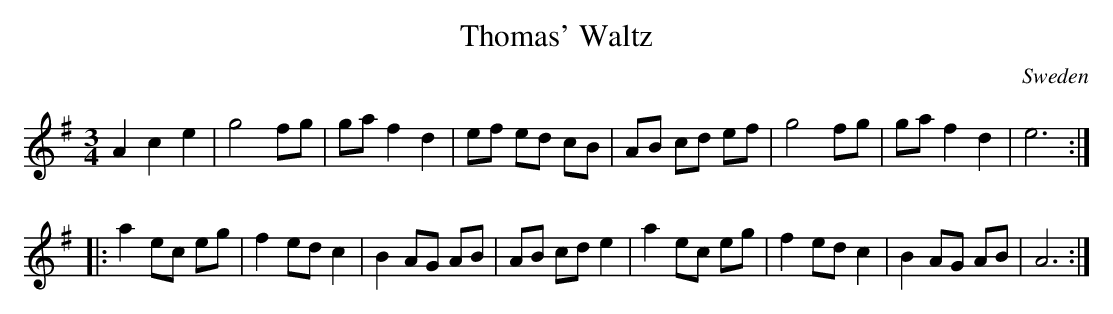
X:1
T:Thomas' Waltz
O:Sweden
M:3/4
K:ADor
A2 c2 e2|g4 fg|ga f2 d2|ef ed cB|\
AB cd ef|g4 fg|ga f2 d2|e6::
a2ec eg|f2 ed c2|B2 AG AB|AB cd e2|\
a2ec eg|f2 ed c2|B2 AG AB|A6:|
